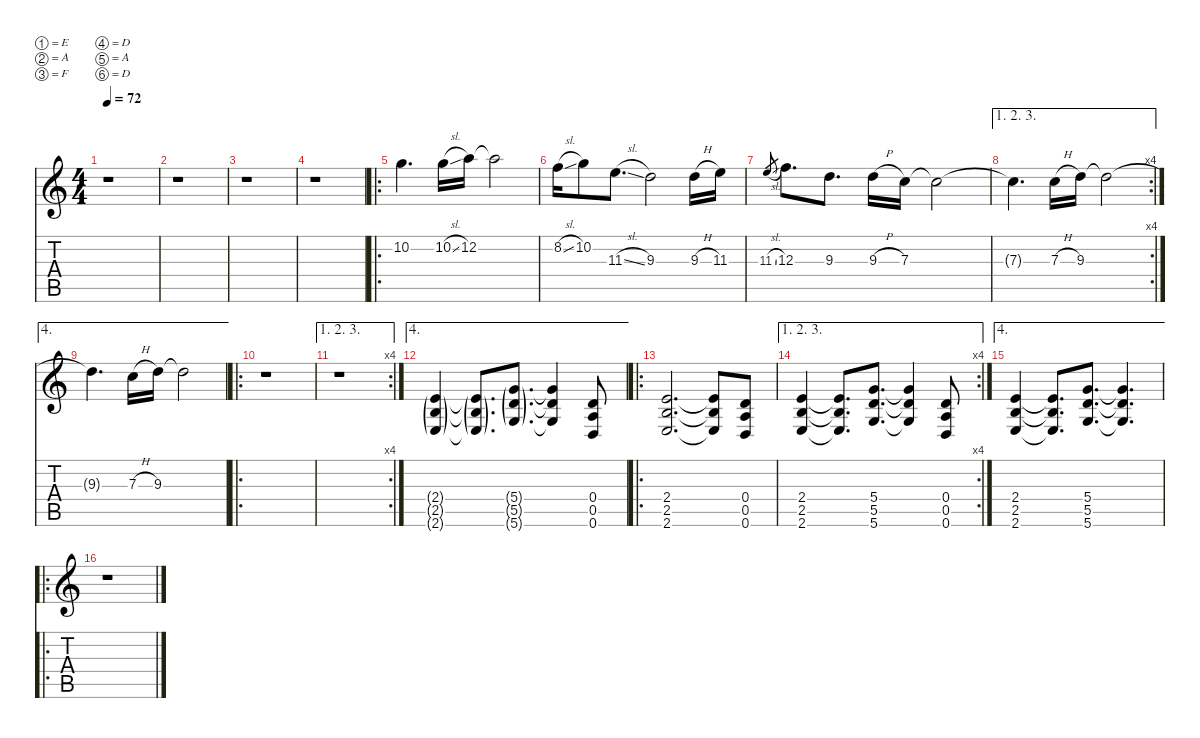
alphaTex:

\defaultSystemsLayout 4
\hideDynamics
\bracketExtendMode nobrackets
\singleTrackTrackNamePolicy hidden
\multiTrackTrackNamePolicy hidden
\firstSystemTrackNameMode fullname
\firstSystemTrackNameOrientation horizontal
\otherSystemsTrackNameOrientation horizontal
\track ("Guitar 2" "od.guit.") {instrument overdrivenguitar}
\staff {score tabs}
\tuning (E4 A3 F3 D3 A2 D2)
\ts (4 4)
\tempo 72
\clef g2
\ks c
r.1{dy mp beam Down} |
r.1{beam Down} |
r.1{beam Down} |
r.1{beam Down} |
\ro
10.2.4{d dy mf instrument distortionguitar beam Down} 10.2{sl}.16{beam Down} 12.2.16{beam Down} 12.2{t}.2{beam Down} |
8.2{sl}.16{beam Down} 10.2.8{beam Down} 11.3{sl}.8{d beam Down} 9.3.2{beam Down} 9.3{h}.16{dy mp beam Down} 11.3.16{beam Down} |
11.3{sl}.8{gr beam Up} 12.3.8{d beam Down} 9.3.8{d dy mf beam Down} 9.3{h}.16{beam Down} 7.3.16{beam Down} 7.3{t}.2{beam Down} |
\ae (1 2 3)
\rc 4
7.3{t}.4{d beam Down} 7.3{h}.16{beam Down} 9.3.16{beam Down} 9.3{t}.2{beam Down} |
\ae 4
9.3{t}.4{d beam Down} 7.3{h}.16{beam Down} 9.3.16{beam Down} 9.3{t}.2{beam Down} |
\ro
r.1{beam Down} |
\ae (1 2 3)
\rc 4
r.1{beam Down} |
\ae 4
(2.4{g} 2.5{g} 2.6{g}).4{dy ppp beam Up} (2.4{g t} 2.5{g t} 2.6{g t}).8{d beam Up} (5.4{g} 5.5{g} 5.6{g}).8{d beam Up} (5.4{t} 5.5{t} 5.6{t}).4{beam Up} (0.4 0.5 0.6).8{dy f beam Up} |
\ro
(2.4 2.5 2.6).2{d beam Up} (2.4{t} 2.5{t} 2.6{t}).8{beam Up} (0.4 0.5 0.6).8{beam Up} |
\ae (1 2 3)
\rc 4
(2.4 2.5 2.6).4{beam Up} (2.4{t} 2.5{t} 2.6{t}).8{d beam Up} (5.4 5.5 5.6).8{d beam Up} (5.4{t} 5.5{t} 5.6{t}).4{beam Up} (0.4 0.5 0.6).8{beam Up} |
\ae 4
(2.4 2.5 2.6).4{beam Up} (2.4{t} 2.5{t} 2.6{t}).8{d beam Up} (5.4 5.5 5.6).8{d beam Up} (5.4{t} 5.5{t} 5.6{t}).4{d beam Up} |
\ro
r.1{beam Down}
